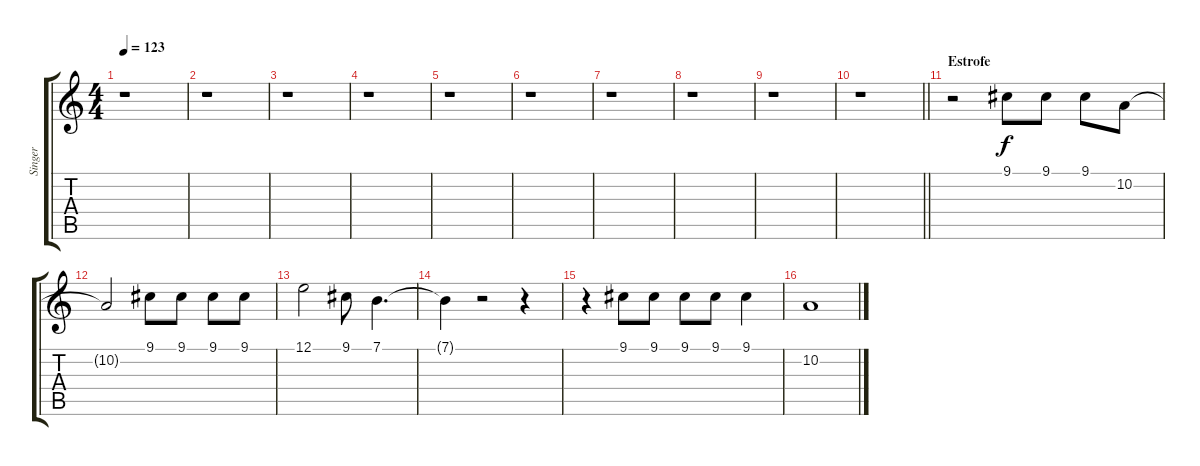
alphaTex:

\track ("Singer" "Singer") {instrument accordion}
\staff {score tabs}
\tuning (E4 B3 G3 D3 A2 E2) {hide}
\ts (4 4)
\tempo 123
\clef g2
\ks c
r.1{dy f} |
r.1 |
r.1 |
r.1 |
r.1 |
r.1 |
r.1 |
r.1 |
r.1 |
\barLineRight lightlight
r.1 |
\section ("" "Estrofe")
r.2 9.1.8 9.1.8 9.1.8 10.2.8 |
10.2{t}.2 9.1.8 9.1.8 9.1.8 9.1.8 |
12.1.2 9.1.8 7.1.4{d} |
7.1{t}.4 r.2 r.4 |
r.4 9.1.8 9.1.8 9.1.8 9.1.8 9.1.4 |
10.2.1
